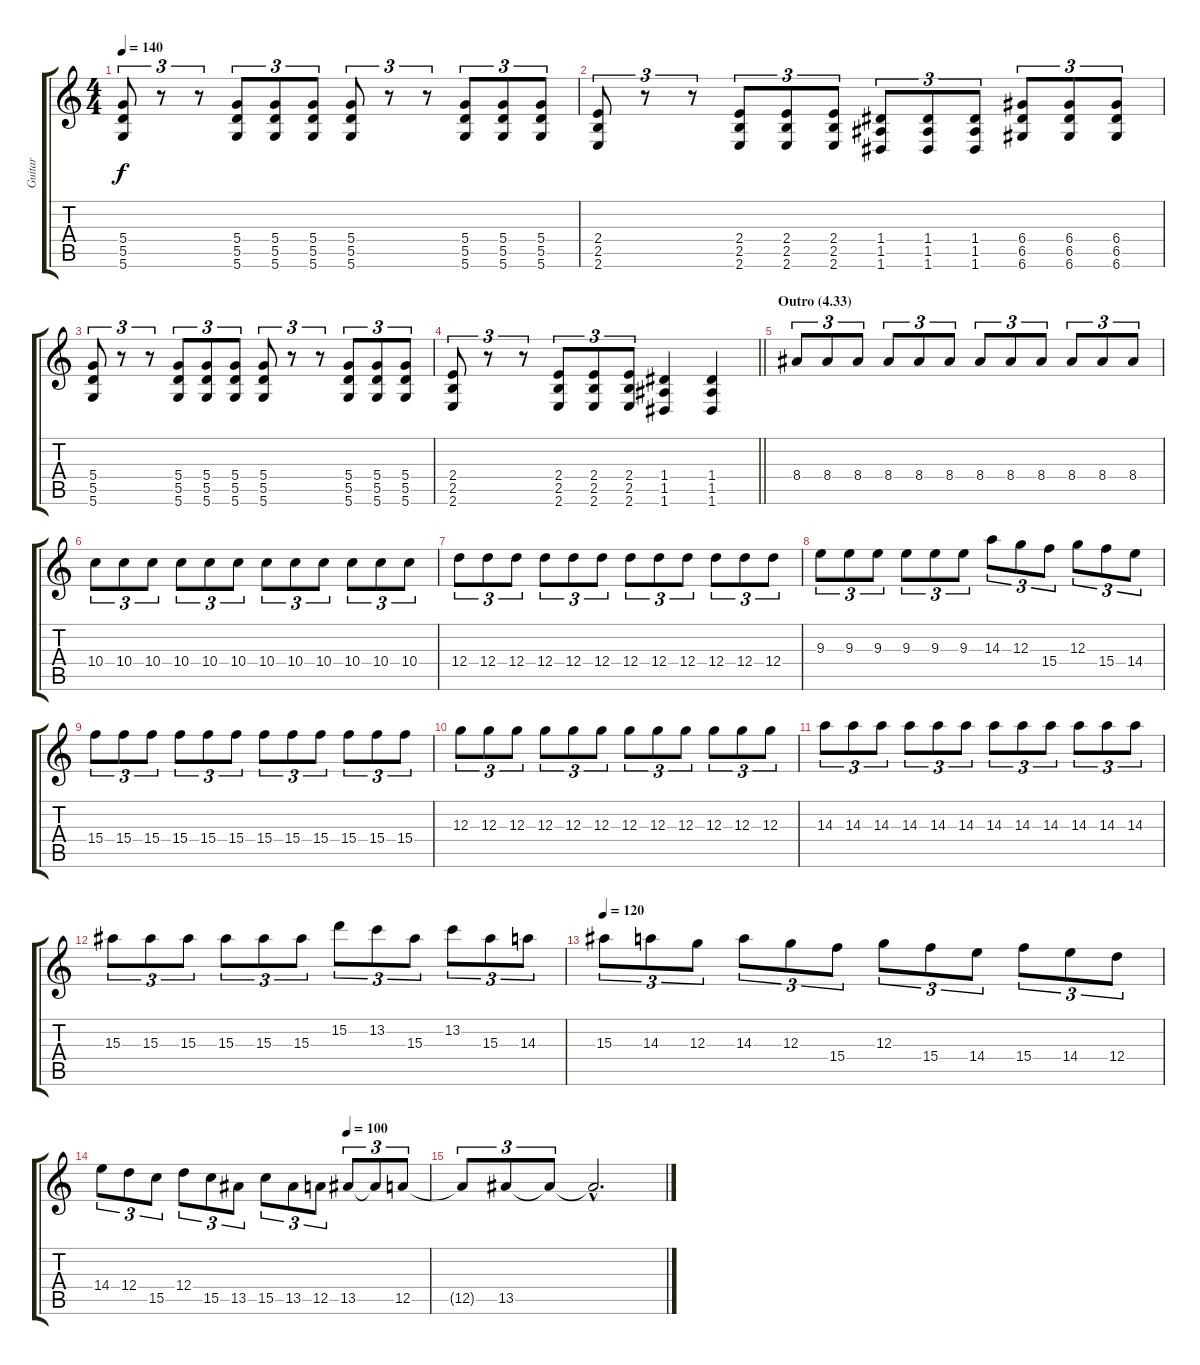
\track ("Guitar" "Guitar") {instrument distortionguitar}
\staff {score tabs}
\tuning (E4 B3 G3 D3 A2 D2) {hide}
\ts (4 4)
\tempo 140
\clef g2
\ks c
(5.4 5.5 5.6).8{tu (3 2) dy f} r.8{tu (3 2)} r.8{tu (3 2)} (5.4 5.5 5.6).8{tu (3 2)} (5.4 5.5 5.6).8{tu (3 2)} (5.4 5.5 5.6).8{tu (3 2)} (5.4 5.5 5.6).8{tu (3 2)} r.8{tu (3 2)} r.8{tu (3 2)} (5.4 5.5 5.6).8{tu (3 2)} (5.4 5.5 5.6).8{tu (3 2)} (5.4 5.5 5.6).8{tu (3 2)} |
(2.4 2.5 2.6).8{tu (3 2)} r.8{tu (3 2)} r.8{tu (3 2)} (2.4 2.5 2.6).8{tu (3 2)} (2.4 2.5 2.6).8{tu (3 2)} (2.4 2.5 2.6).8{tu (3 2)} (1.4 1.5 1.6).8{tu (3 2)} (1.4 1.5 1.6).8{tu (3 2)} (1.4 1.5 1.6).8{tu (3 2)} (6.4 6.5 6.6).8{tu (3 2)} (6.4 6.5 6.6).8{tu (3 2)} (6.4 6.5 6.6).8{tu (3 2)} |
(5.4 5.5 5.6).8{tu (3 2)} r.8{tu (3 2)} r.8{tu (3 2)} (5.4 5.5 5.6).8{tu (3 2)} (5.4 5.5 5.6).8{tu (3 2)} (5.4 5.5 5.6).8{tu (3 2)} (5.4 5.5 5.6).8{tu (3 2)} r.8{tu (3 2)} r.8{tu (3 2)} (5.4 5.5 5.6).8{tu (3 2)} (5.4 5.5 5.6).8{tu (3 2)} (5.4 5.5 5.6).8{tu (3 2)} |
\barLineRight lightlight
(2.4 2.5 2.6).8{tu (3 2)} r.8{tu (3 2)} r.8{tu (3 2)} (2.4 2.5 2.6).8{tu (3 2)} (2.4 2.5 2.6).8{tu (3 2)} (2.4 2.5 2.6).8{tu (3 2)} (1.4 1.5 1.6).4 (1.4 1.5 1.6).4 |
\section ("" "Outro (4.33)")
8.4.8{tu (3 2)} 8.4.8{tu (3 2)} 8.4.8{tu (3 2)} 8.4.8{tu (3 2)} 8.4.8{tu (3 2)} 8.4.8{tu (3 2)} 8.4.8{tu (3 2)} 8.4.8{tu (3 2)} 8.4.8{tu (3 2)} 8.4.8{tu (3 2)} 8.4.8{tu (3 2)} 8.4.8{tu (3 2)} |
10.4.8{tu (3 2)} 10.4.8{tu (3 2)} 10.4.8{tu (3 2)} 10.4.8{tu (3 2)} 10.4.8{tu (3 2)} 10.4.8{tu (3 2)} 10.4.8{tu (3 2)} 10.4.8{tu (3 2)} 10.4.8{tu (3 2)} 10.4.8{tu (3 2)} 10.4.8{tu (3 2)} 10.4.8{tu (3 2)} |
12.4.8{tu (3 2)} 12.4.8{tu (3 2)} 12.4.8{tu (3 2)} 12.4.8{tu (3 2)} 12.4.8{tu (3 2)} 12.4.8{tu (3 2)} 12.4.8{tu (3 2)} 12.4.8{tu (3 2)} 12.4.8{tu (3 2)} 12.4.8{tu (3 2)} 12.4.8{tu (3 2)} 12.4.8{tu (3 2)} |
9.3.8{tu (3 2)} 9.3.8{tu (3 2)} 9.3.8{tu (3 2)} 9.3.8{tu (3 2)} 9.3.8{tu (3 2)} 9.3.8{tu (3 2)} 14.3.8{tu (3 2)} 12.3.8{tu (3 2)} 15.4.8{tu (3 2)} 12.3.8{tu (3 2)} 15.4.8{tu (3 2)} 14.4.8{tu (3 2)} |
15.4.8{tu (3 2)} 15.4.8{tu (3 2)} 15.4.8{tu (3 2)} 15.4.8{tu (3 2)} 15.4.8{tu (3 2)} 15.4.8{tu (3 2)} 15.4.8{tu (3 2)} 15.4.8{tu (3 2)} 15.4.8{tu (3 2)} 15.4.8{tu (3 2)} 15.4.8{tu (3 2)} 15.4.8{tu (3 2)} |
12.3.8{tu (3 2)} 12.3.8{tu (3 2)} 12.3.8{tu (3 2)} 12.3.8{tu (3 2)} 12.3.8{tu (3 2)} 12.3.8{tu (3 2)} 12.3.8{tu (3 2)} 12.3.8{tu (3 2)} 12.3.8{tu (3 2)} 12.3.8{tu (3 2)} 12.3.8{tu (3 2)} 12.3.8{tu (3 2)} |
14.3.8{tu (3 2)} 14.3.8{tu (3 2)} 14.3.8{tu (3 2)} 14.3.8{tu (3 2)} 14.3.8{tu (3 2)} 14.3.8{tu (3 2)} 14.3.8{tu (3 2)} 14.3.8{tu (3 2)} 14.3.8{tu (3 2)} 14.3.8{tu (3 2)} 14.3.8{tu (3 2)} 14.3.8{tu (3 2)} |
15.3.8{tu (3 2)} 15.3.8{tu (3 2)} 15.3.8{tu (3 2)} 15.3.8{tu (3 2)} 15.3.8{tu (3 2)} 15.3.8{tu (3 2)} 15.2.8{tu (3 2)} 13.2.8{tu (3 2)} 15.3.8{tu (3 2)} 13.2.8{tu (3 2)} 15.3.8{tu (3 2)} 14.3.8{tu (3 2)} |
\tempo 120
15.3.8{tu (3 2)} 14.3.8{tu (3 2)} 12.3.8{tu (3 2)} 14.3.8{tu (3 2)} 12.3.8{tu (3 2)} 15.4.8{tu (3 2)} 12.3.8{tu (3 2)} 15.4.8{tu (3 2)} 14.4.8{tu (3 2)} 15.4.8{tu (3 2)} 14.4.8{tu (3 2)} 12.4.8{tu (3 2)} |
\tempo (100 0.75)
14.4.8{tu (3 2)} 12.4.8{tu (3 2)} 15.5.8{tu (3 2)} 12.4.8{tu (3 2)} 15.5.8{tu (3 2)} 13.5.8{tu (3 2)} 15.5.8{tu (3 2)} 13.5.8{tu (3 2)} 12.5.8{tu (3 2)} 13.5.8{tu (3 2)} 13.5{t}.8{tu (3 2)} 12.5.8{tu (3 2)} |
12.5{t}.8{tu (3 2)} 13.5.8{tu (3 2)} 13.5{t}.8{tu (3 2)} 13.5{hac t}.2{d}
